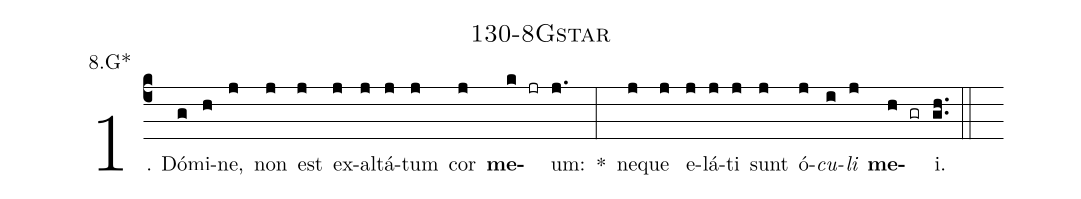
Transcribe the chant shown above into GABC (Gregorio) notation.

name: 130-8Gstar;
annotation: 8.G*;
%%
(c4)1. Dó(g)mi(h)ne,(j) non(j) est(j) ex(j)al(j)tá(j)tum(j) cor(j) <b>me</b>(k jr)um:(j.) *(:) ne(j)que(j) e(j)lá(j)ti(j) sunt(j) ó(j)<i>cu</i>(i)<i>li</i>(j) <b>me</b>(h gr)i.(gh..) (::)
